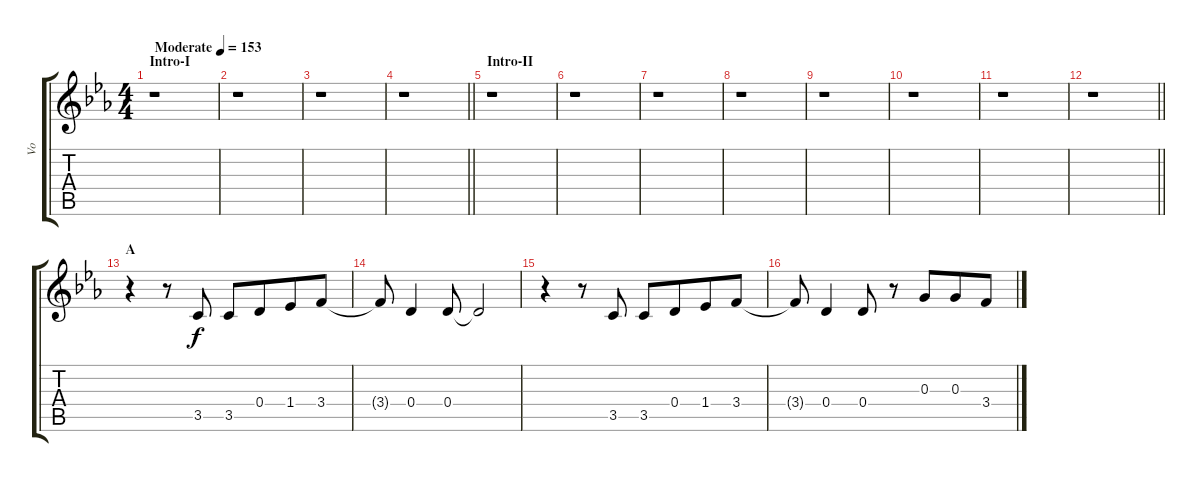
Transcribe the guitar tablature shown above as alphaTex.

\track ("Vo" "Vo") {instrument acousticguitarsteel}
\staff {score tabs}
\tuning (E4 B3 G3 D3 A2 E2) {hide}
\ts (4 4)
\section ("" "Intro-I")
\tempo (153 "Moderate")
\clef g2
\ks cminor
r.1{dy f instrument acousticguitarsteel} |
r.1 |
r.1 |
\barLineRight lightlight
r.1 |
\section ("" "Intro-II")
r.1 |
r.1 |
r.1 |
r.1 |
r.1 |
r.1 |
r.1 |
\barLineRight lightlight
r.1 |
\section ("" "A")
r.4 r.8 3.5.8 3.5.8 0.4.8{beam merge} 1.4.8 3.4.8 |
3.4{t}.8 0.4.4 0.4.8 0.4{t}.2 |
r.4 r.8 3.5.8 3.5.8 0.4.8{beam merge} 1.4.8 3.4.8 |
3.4{t}.8 0.4.4 0.4.8 r.8 0.3.8{beam merge} 0.3.8 3.4.8
